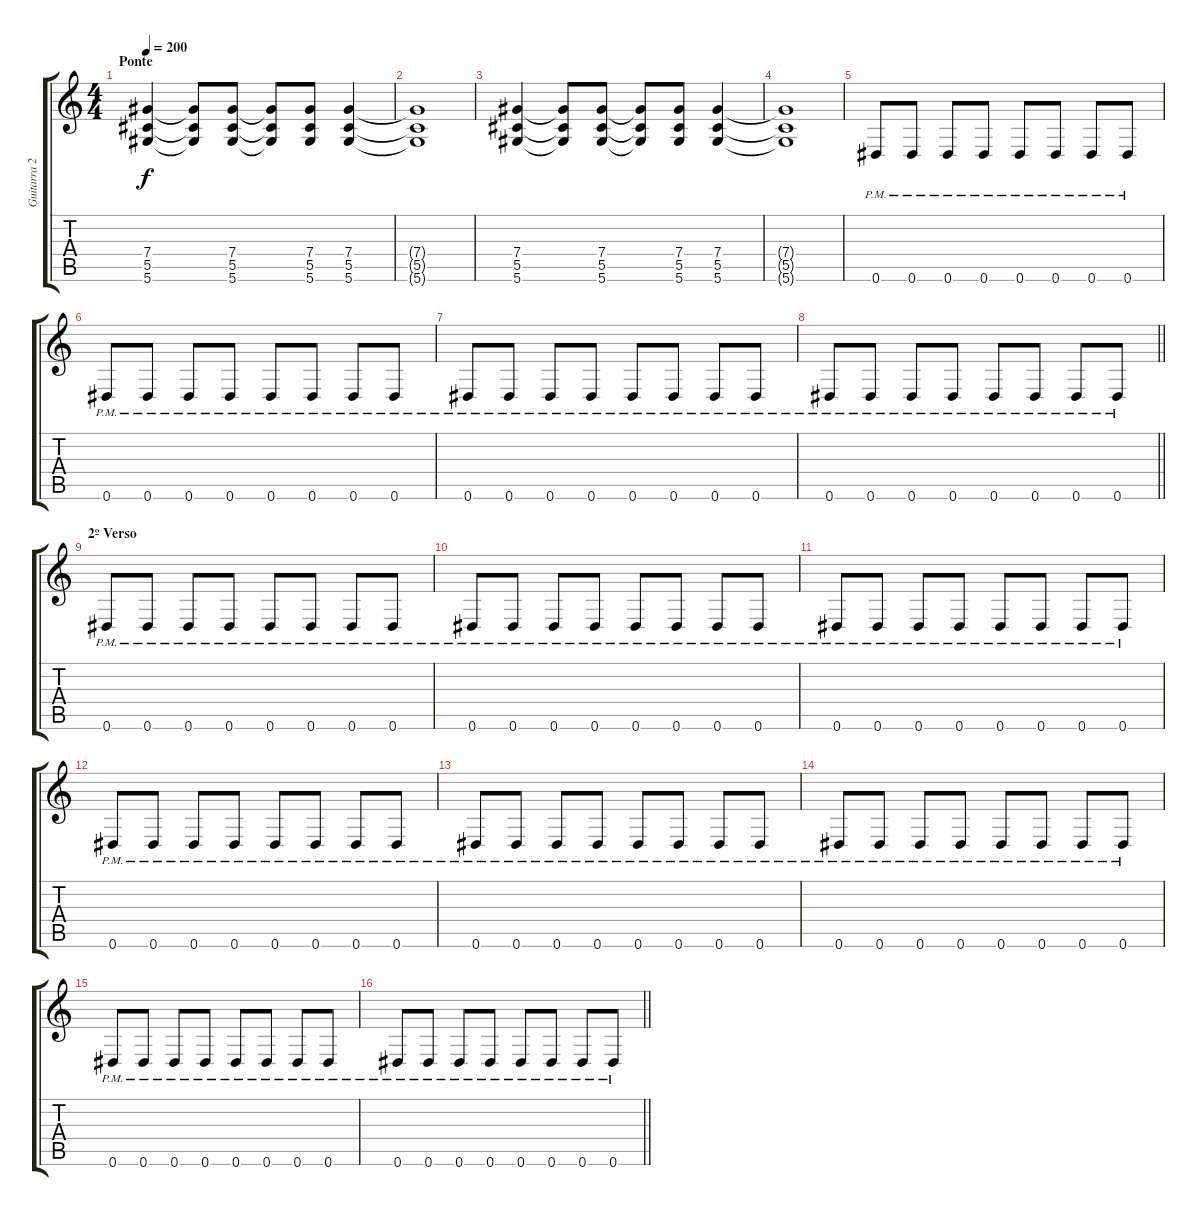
\track ("Guitarra 2" "Guitarra 2") {instrument overdrivenguitar}
\staff {score tabs}
\tuning (Eb4 Bb3 Gb3 Db3 Ab2 Eb2) {hide}
\ts (4 4)
\section ("" "Ponte")
\tempo 200
\clef g2
\ks c
(7.4 5.5 5.6).4{dy f} (7.4{t} 5.5{t} 5.6{t}).8 (7.4 5.5 5.6).8 (7.4{t} 5.5{t} 5.6{t}).8 (7.4 5.5 5.6).8 (7.4 5.5 5.6).4 |
(7.4{t} 5.5{t} 5.6{t}).1 |
(7.4 5.5 5.6).4 (7.4{t} 5.5{t} 5.6{t}).8 (7.4 5.5 5.6).8 (7.4{t} 5.5{t} 5.6{t}).8 (7.4 5.5 5.6).8 (7.4 5.5 5.6).4 |
(7.4{t} 5.5{t} 5.6{t}).1 |
0.6{pm}.8 0.6{pm}.8 0.6{pm}.8 0.6{pm}.8 0.6{pm}.8 0.6{pm}.8 0.6{pm}.8 0.6{pm}.8 |
0.6{pm}.8 0.6{pm}.8 0.6{pm}.8 0.6{pm}.8 0.6{pm}.8 0.6{pm}.8 0.6{pm}.8 0.6{pm}.8 |
0.6{pm}.8 0.6{pm}.8 0.6{pm}.8 0.6{pm}.8 0.6{pm}.8 0.6{pm}.8 0.6{pm}.8 0.6{pm}.8 |
\barLineRight lightlight
0.6{pm}.8 0.6{pm}.8 0.6{pm}.8 0.6{pm}.8 0.6{pm}.8 0.6{pm}.8 0.6{pm}.8 0.6{pm}.8 |
\section ("" "2º Verso")
0.6{pm}.8 0.6{pm}.8 0.6{pm}.8 0.6{pm}.8 0.6{pm}.8 0.6{pm}.8 0.6{pm}.8 0.6{pm}.8 |
0.6{pm}.8 0.6{pm}.8 0.6{pm}.8 0.6{pm}.8 0.6{pm}.8 0.6{pm}.8 0.6{pm}.8 0.6{pm}.8 |
0.6{pm}.8 0.6{pm}.8 0.6{pm}.8 0.6{pm}.8 0.6{pm}.8 0.6{pm}.8 0.6{pm}.8 0.6{pm}.8 |
0.6{pm}.8 0.6{pm}.8 0.6{pm}.8 0.6{pm}.8 0.6{pm}.8 0.6{pm}.8 0.6{pm}.8 0.6{pm}.8 |
0.6{pm}.8 0.6{pm}.8 0.6{pm}.8 0.6{pm}.8 0.6{pm}.8 0.6{pm}.8 0.6{pm}.8 0.6{pm}.8 |
0.6{pm}.8 0.6{pm}.8 0.6{pm}.8 0.6{pm}.8 0.6{pm}.8 0.6{pm}.8 0.6{pm}.8 0.6{pm}.8 |
0.6{pm}.8 0.6{pm}.8 0.6{pm}.8 0.6{pm}.8 0.6{pm}.8 0.6{pm}.8 0.6{pm}.8 0.6{pm}.8 |
\barLineRight lightlight
0.6{pm}.8 0.6{pm}.8 0.6{pm}.8 0.6{pm}.8 0.6{pm}.8 0.6{pm}.8 0.6{pm}.8 0.6{pm}.8
